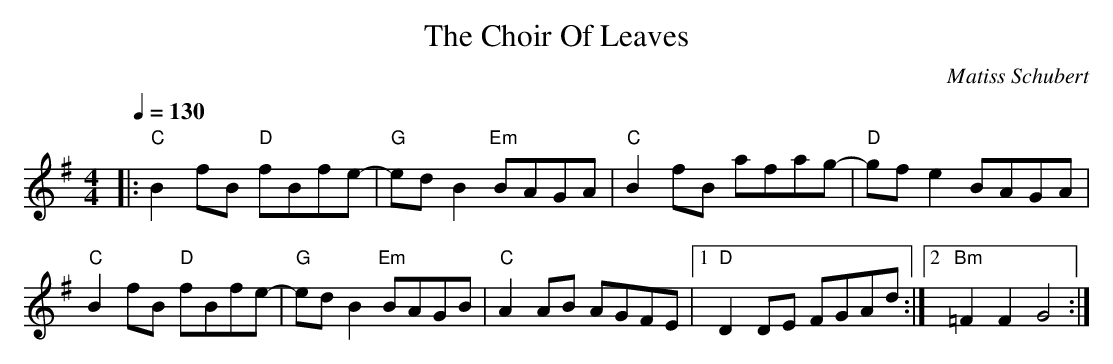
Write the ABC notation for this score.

X:1
T: The Choir Of Leaves
C: Matiss Schubert
L: 1/8
Q: 1/4=130
M: 4/4
K: G
|:"C"B2fB "D"fBfe- |"G"edB2 "Em"BAGA |"C"B2fB afag- |"D"gfe2 BAGA |
"C"B2fB "D"fBfe- |"G"edB2 "Em"BAGB |"C"A2AB AGFE |1"D"D2DE FGAd :|2"Bm"=F2F2 G4 :|
